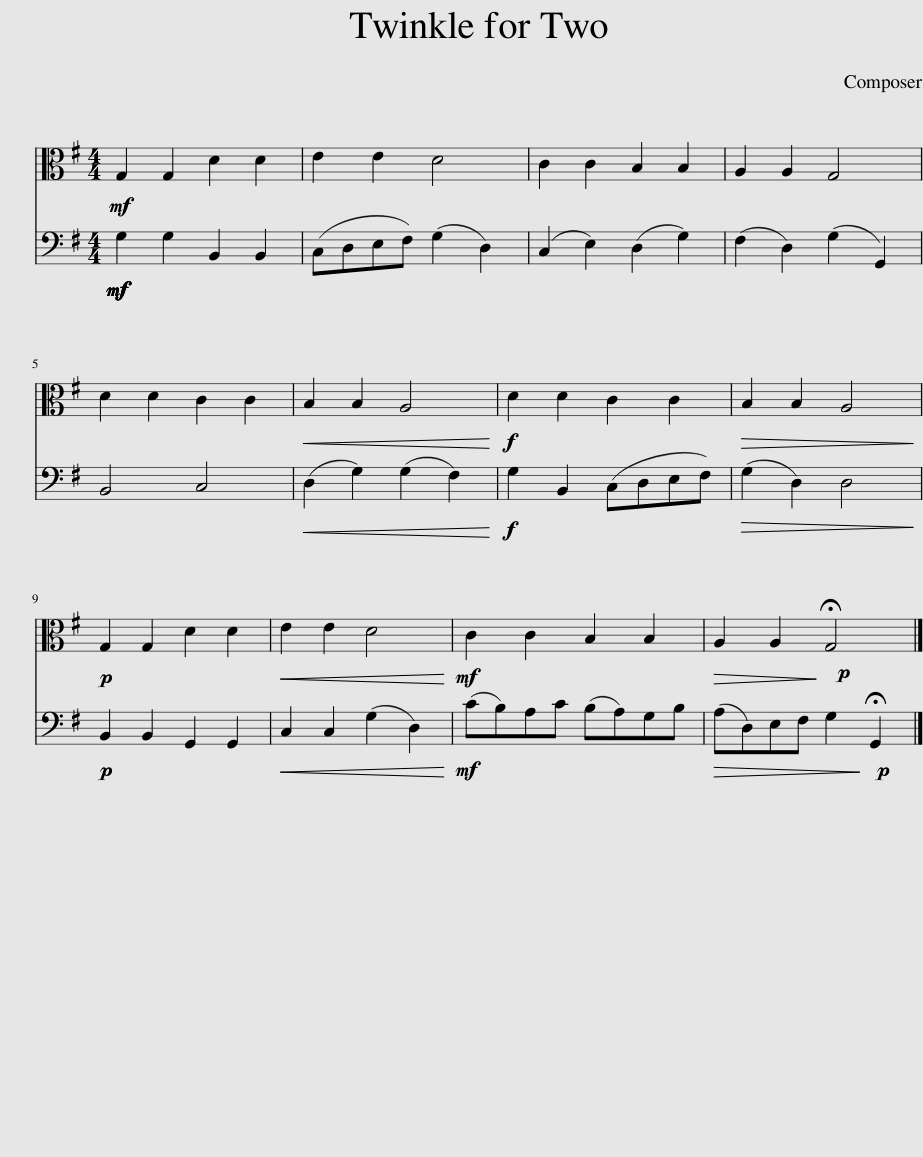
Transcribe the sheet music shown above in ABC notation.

X:1
%%score { 1 | 2 }
L:1/8
M:4/4
I:linebreak $
K:G
V:1 alto
V:2 bass
V:1
!mf! G,2 G,2 D2 D2 | E2 E2 D4 | C2 C2 B,2 B,2 | A,2 A,2 G,4 |$ D2 D2 C2 C2 | %5
!<(! B,2 B,2 A,4!<)! |!f! D2 D2 C2 C2 |!>(! B,2 B,2 A,4!>)! |$!p! G,2 G,2 D2 D2 |!<(! E2 E2 D4!<)! | %10
!mf! C2 C2 B,2 B,2 |!>(! A,2 A,2!p! !fermata!G,4!>)! |] %12
V:2
!mf!!mf!!mf! G,2 G,2 B,,2 B,,2 | (C,D,E,F,) (G,2 D,2) | (C,2 E,2) (D,2 G,2) | (F,2 D,2) (G,2 G,,2) |$ B,,4 C,4 | %5
!<(! (D,2 G,2) (G,2 F,2)!<)! |!f! G,2 B,,2 (C,D,E,F,) |!>(! (G,2 D,2) D,4!>)! |$!p! B,,2 B,,2 G,,2 G,,2 |!<(! C,2 C,2 (G,2 D,2)!<)! | %10
!mf! (CB,)A,C (B,A,)G,B, |!>(! (A,D,)E,F, G,2!p! !fermata!G,,2!>)! |] %12
